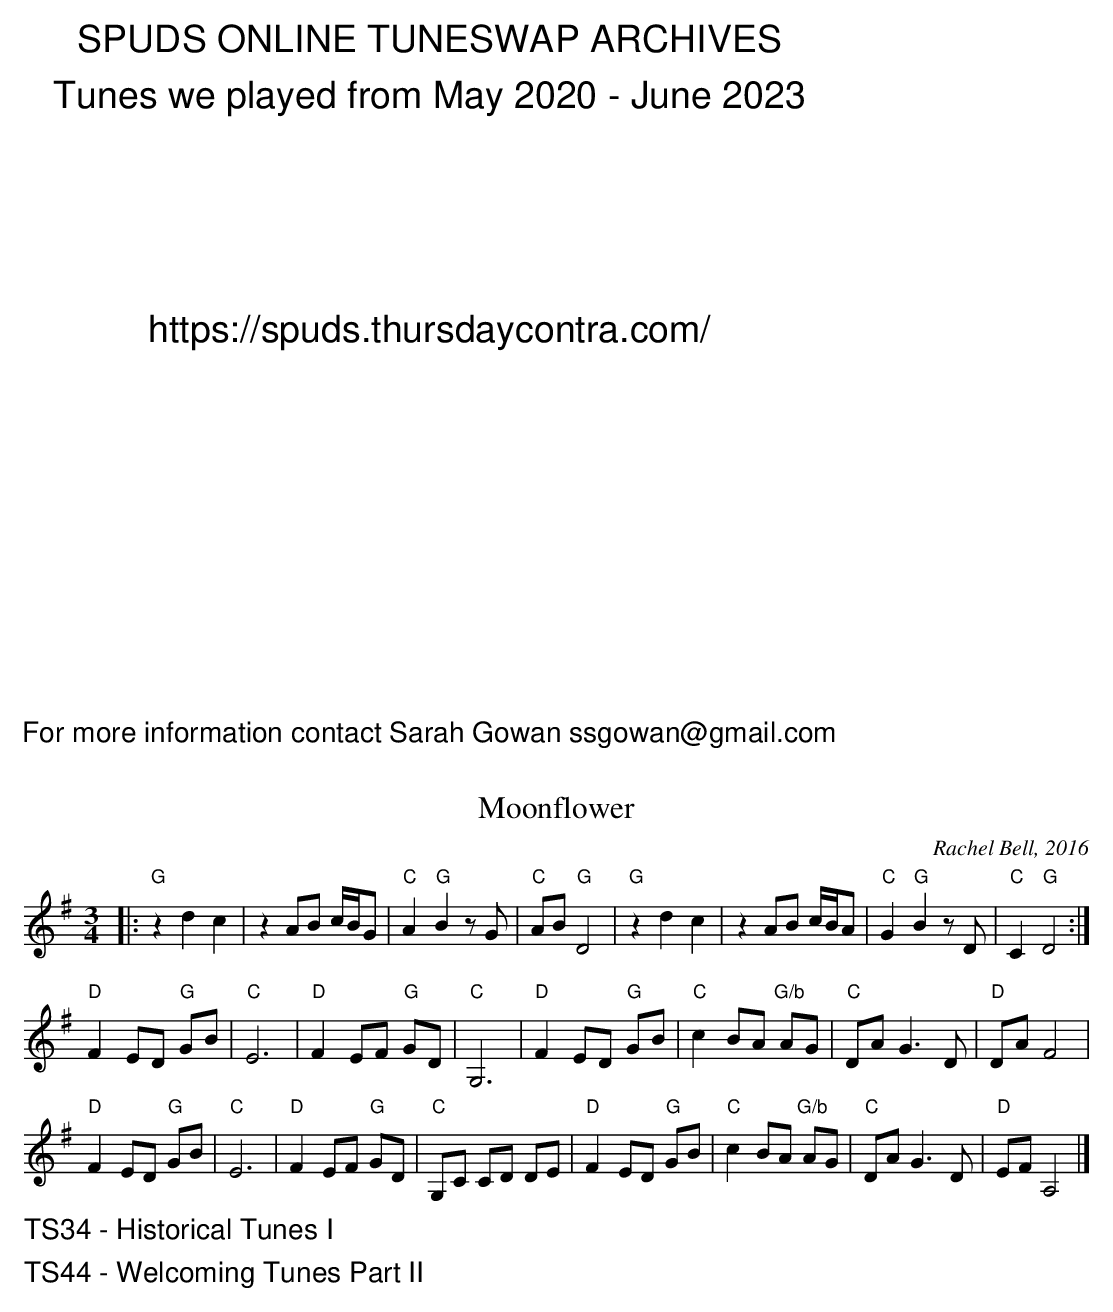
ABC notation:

X:1
T: Moonflower
C: Rachel Bell, 2016
M: 3/4
L: 1/8
K: G
|:"G"z2d2c2 | z2AB c/B/G | "C"A2"G"B2zG | "C"AB"G"D4 |\
"G"z2d2c2 | z2AB c/B/A | "C"G2"G"B2zD | "C"C2"G"D4 :|
"D"F2 ED "G"GB | "C"E6 | "D"F2 EF "G"GD | "C"G,6 | \
"D"F2 ED "G"GB | "C"c2 BA "G/b"AG | "C"DA G3D | "D"DA F4 |
"D"F2 ED "G"GB | "C"E6 | "D"F2 EF "G"GD | "C"G,C CD DE | \
"D"F2 ED "G"GB | "C"c2 BA "G/b"AG | "C"DA G3D | "D"EF A,4 |]
